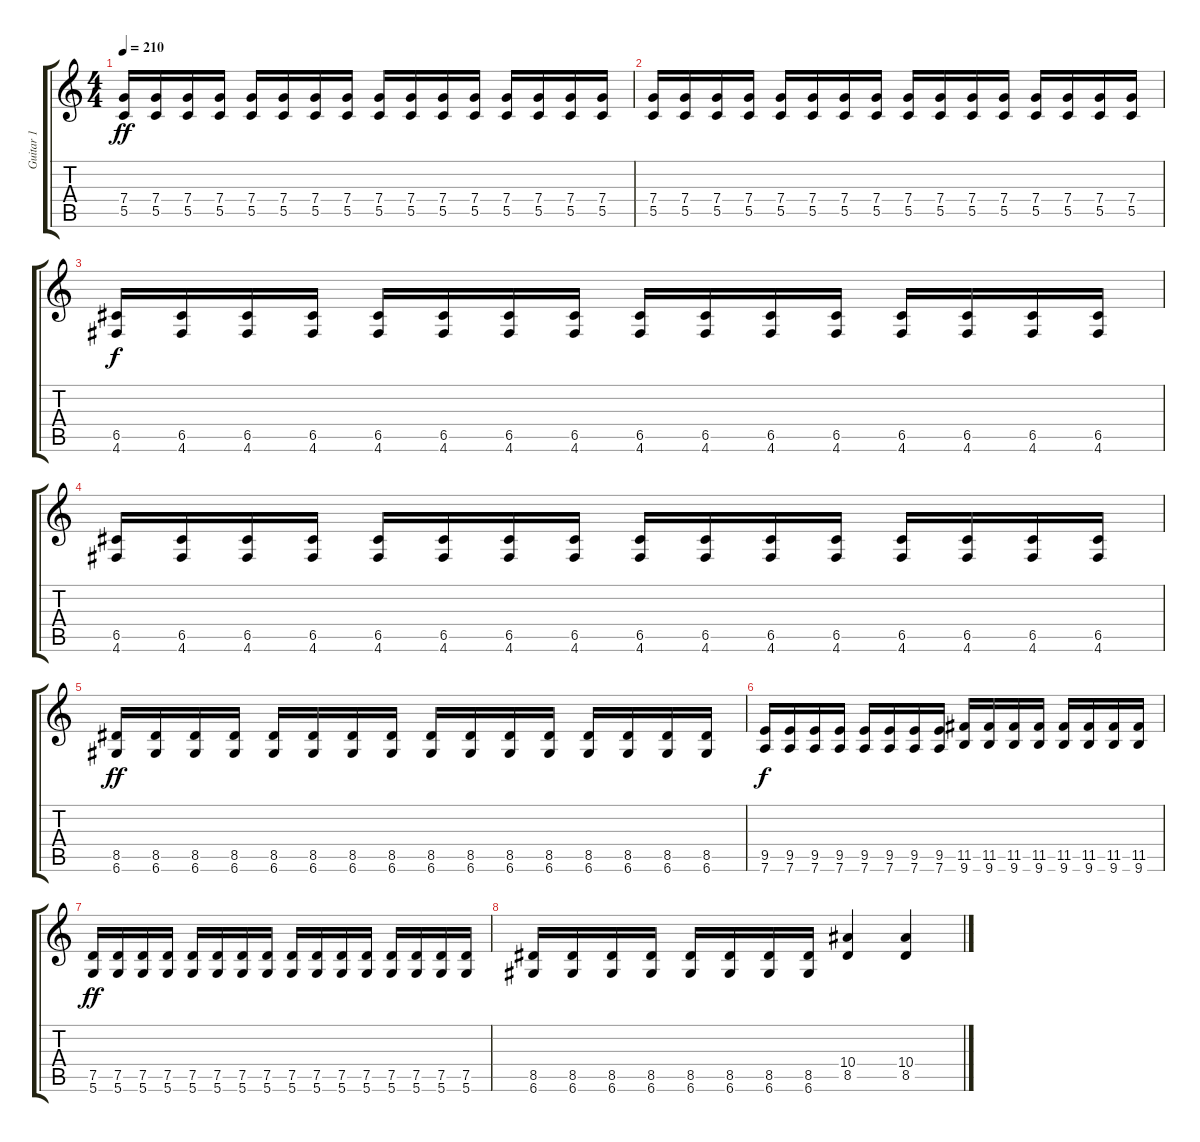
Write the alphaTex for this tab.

\track ("Guitar 1" "Guitar 1") {instrument distortionguitar}
\staff {score tabs}
\tuning (D4 A3 F3 C3 G2 D2) {hide}
\ts (4 4)
\tempo 210
\clef g2
\ks c
(7.4 5.5).16{dy ff instrument distortionguitar} (7.4 5.5).16 (7.4 5.5).16 (7.4 5.5).16 (7.4 5.5).16 (7.4 5.5).16 (7.4 5.5).16 (7.4 5.5).16 (7.4 5.5).16 (7.4 5.5).16 (7.4 5.5).16 (7.4 5.5).16 (7.4 5.5).16 (7.4 5.5).16 (7.4 5.5).16 (7.4 5.5).16 |
(7.4 5.5).16 (7.4 5.5).16 (7.4 5.5).16 (7.4 5.5).16 (7.4 5.5).16 (7.4 5.5).16 (7.4 5.5).16 (7.4 5.5).16 (7.4 5.5).16 (7.4 5.5).16 (7.4 5.5).16 (7.4 5.5).16 (7.4 5.5).16 (7.4 5.5).16 (7.4 5.5).16 (7.4 5.5).16 |
(6.5 4.6).16{dy f} (6.5 4.6).16 (6.5 4.6).16 (6.5 4.6).16 (6.5 4.6).16 (6.5 4.6).16 (6.5 4.6).16 (6.5 4.6).16 (6.5 4.6).16 (6.5 4.6).16 (6.5 4.6).16 (6.5 4.6).16 (6.5 4.6).16 (6.5 4.6).16 (6.5 4.6).16 (6.5 4.6).16 |
(6.5 4.6).16 (6.5 4.6).16 (6.5 4.6).16 (6.5 4.6).16 (6.5 4.6).16 (6.5 4.6).16 (6.5 4.6).16 (6.5 4.6).16 (6.5 4.6).16 (6.5 4.6).16 (6.5 4.6).16 (6.5 4.6).16 (6.5 4.6).16 (6.5 4.6).16 (6.5 4.6).16 (6.5 4.6).16 |
(8.5 6.6).16{dy ff} (8.5 6.6).16 (8.5 6.6).16 (8.5 6.6).16 (8.5 6.6).16 (8.5 6.6).16 (8.5 6.6).16 (8.5 6.6).16 (8.5 6.6).16 (8.5 6.6).16 (8.5 6.6).16 (8.5 6.6).16 (8.5 6.6).16 (8.5 6.6).16 (8.5 6.6).16 (8.5 6.6).16 |
(9.5 7.6).16{dy f} (9.5 7.6).16 (9.5 7.6).16 (9.5 7.6).16 (9.5 7.6).16 (9.5 7.6).16 (9.5 7.6).16 (9.5 7.6).16 (11.5 9.6).16 (11.5 9.6).16 (11.5 9.6).16 (11.5 9.6).16 (11.5 9.6).16 (11.5 9.6).16 (11.5 9.6).16 (11.5 9.6).16 |
(7.5 5.6).16{dy ff} (7.5 5.6).16 (7.5 5.6).16 (7.5 5.6).16 (7.5 5.6).16 (7.5 5.6).16 (7.5 5.6).16 (7.5 5.6).16 (7.5 5.6).16 (7.5 5.6).16 (7.5 5.6).16 (7.5 5.6).16 (7.5 5.6).16 (7.5 5.6).16 (7.5 5.6).16 (7.5 5.6).16 |
(8.5 6.6).16 (8.5 6.6).16 (8.5 6.6).16 (8.5 6.6).16 (8.5 6.6).16 (8.5 6.6).16 (8.5 6.6).16 (8.5 6.6).16 (10.4 8.5).4 (10.4 8.5).4
